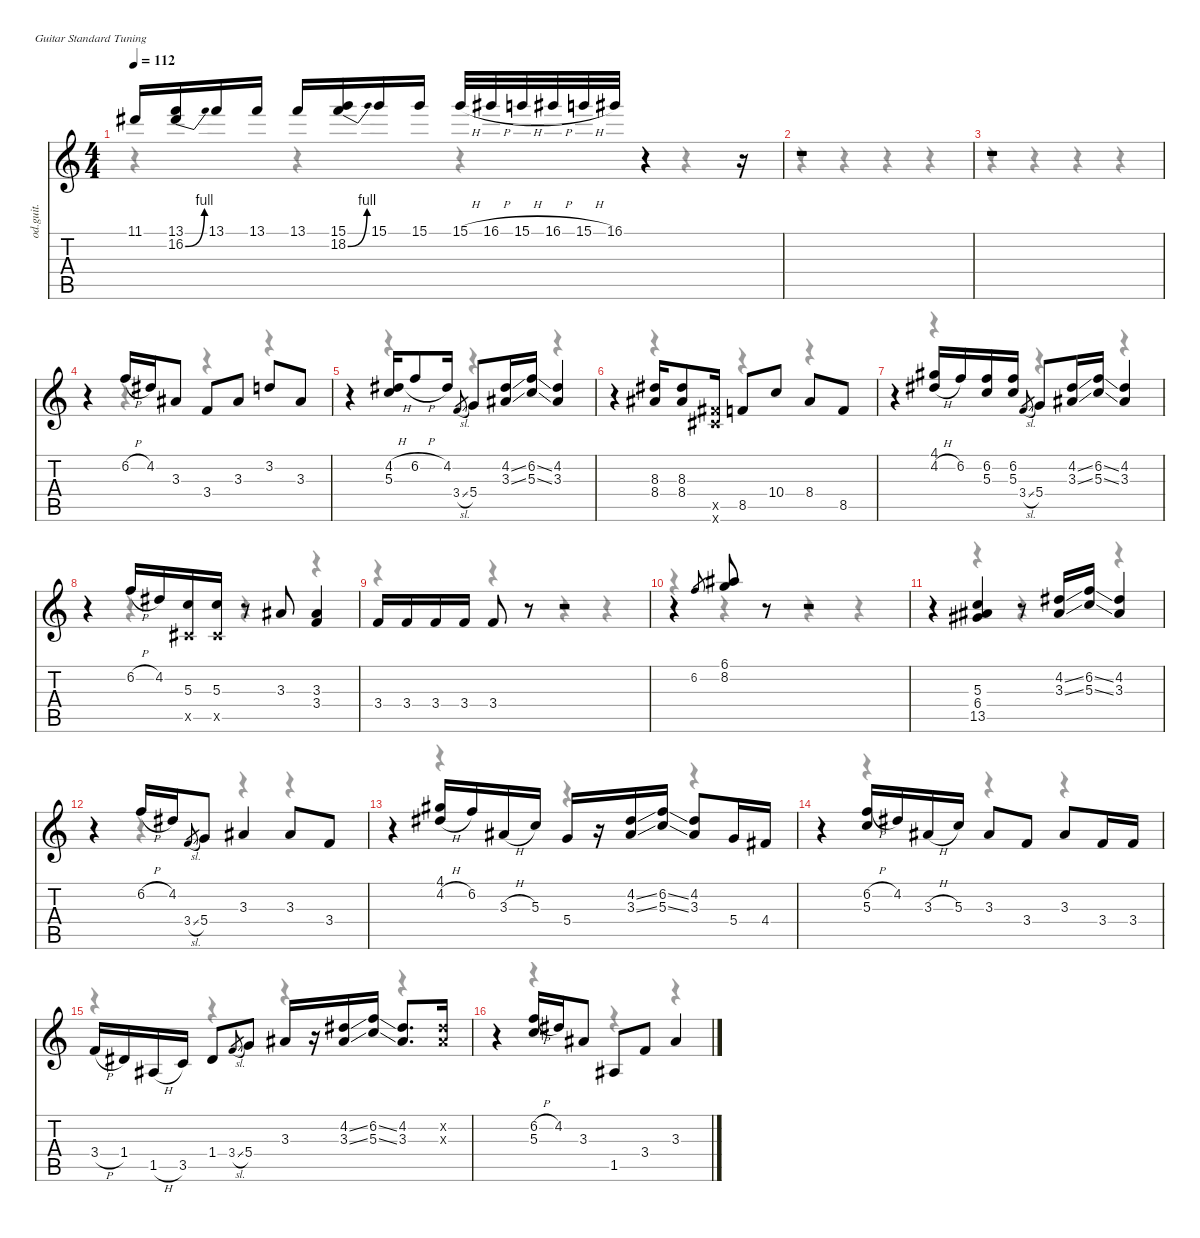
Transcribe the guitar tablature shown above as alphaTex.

\defaultSystemsLayout 4
\hideDynamics
\bracketExtendMode nobrackets
\otherSystemsTrackNameOrientation horizontal
\track ("Electric - Jimi Hendrix" "od.guit.") {instrument overdrivenguitar}
\staff {score tabs}
\tuning (E4 B3 G3 D3 A2 E2)
\voice
\ts (4 4)
\tempo 112
\clef g2
\ks c
11.1{acc #}.16{dy f beam Up} (13.1 16.2{be (bend 0 0 30 4) acc #}).16{beam Up} 13.1.16{beam Up} 13.1.16{beam Up} 13.1.16{beam Up} (15.1 18.2{be (bend 0 0 30 4)}).16{beam Up} 15.1.16{beam Up} 15.1.16{beam Up} 15.1{h}.32{beam Up} 16.1{h acc #}.32{beam Up} 15.1{h}.32{beam Up} 16.1{h acc #}.32{beam Up} 15.1{h}.32{beam Up} 16.1{acc #}.32{beam Up} r.4{beam Up} r.16{beam Up} |
r.1{beam Up} |
r.1{beam Up} |
r.4{beam Up} 6.2{h}.16{beam Up} 4.2{acc #}.16{beam Up} 3.3{acc #}.8{beam Up} 3.4.8{beam Up} 3.3{acc #}.8{beam Up} 3.2.8{beam Up} 3.3{acc #}.8{beam Up} |
r.4{beam Up} (4.2{h acc #} 5.3).16{beam Up} 6.2{h}.8{beam Up} 4.2{acc #}.16{beam Up} 3.4{sl}.8{gr dy mp beam Up} 5.4.8{dy f beam Up} (4.2{ss acc #} 3.3{ss acc #}).16{beam Up} (6.2{ss} 5.3{ss}).16{beam Up} (4.2{acc #} 3.3{acc #}).4{beam Up} |
r.4{beam Up} (8.3{acc #} 8.4{acc #}).16{beam Up} (8.3{acc #} 8.4{acc #}).8{beam Up} (9.5{x acc #} 9.6{x acc #}).16{beam Up} 8.5.8{beam Up} 10.4.8{beam Up} 8.4{acc #}.8{beam Up} 8.5.8{beam Up} |
r.4{beam Up} (4.1{acc #} 4.2{h acc #}).16{beam Up} 6.2.16{beam Up} (6.2 5.3).16{beam Up} (6.2 5.3).16{beam Up} 3.4{sl}.8{gr dy mp beam Up} 5.4.8{dy f beam Up} (4.2{ss acc #} 3.3{ss acc #}).16{beam Up} (6.2{ss} 5.3{ss}).16{beam Up} (4.2{acc #} 3.3{acc #}).4{beam Up} |
r.4{beam Up} 6.2{h}.16{beam Up} 4.2{acc #}.16{beam Up} (5.3 4.5{x acc #}).16{beam Up} (5.3 4.5{x acc #}).16{beam Up} r.8{beam Up} 3.3{acc #}.8{beam Up} (3.3{acc #} 3.4).4{beam Up} |
3.4.16{beam Up} 3.4.16{beam Up} 3.4.16{beam Up} 3.4.16{beam Up} 3.4.8{beam Up} r.8{beam Up} r.2{beam Up} |
r.4{beam Up} 6.2.8{gr dy mp beam Up} (6.1{acc #} 8.2).8{dy f beam Up} r.8{beam Up} r.2{beam Up} |
r.4{beam Up} (13.5{acc #} 5.3 6.4{acc #}).4{beam Up} r.8{beam Up} (4.2{ss acc #} 3.3{ss acc #}).16{beam Up} (6.2{ss} 5.3{ss}).16{beam Up} (4.2{acc #} 3.3{acc #}).4{beam Up} |
r.4{beam Up} 6.2{h}.16{beam Up} 4.2{acc #}.16{beam Up} 3.4{sl}.8{gr dy mp beam Up} 5.4.8{dy f beam Up} 3.3{acc #}.4{beam Up} 3.3{acc #}.8{beam Up} 3.4.8{beam Up} |
r.4{beam Up} (4.1{acc #} 4.2{h acc #}).16{beam Up} 6.2.16{beam Up} 3.3{h acc #}.16{beam Up} 5.3.16{beam Up} 5.4.16{beam Up} r.16{beam Up} (4.2{ss acc #} 3.3{ss acc #}).16{beam Up} (6.2{ss} 5.3{ss}).16{beam Up} (4.2{acc #} 3.3{acc #}).8{beam Up} 5.4.16{beam Up} 4.4{acc #}.16{beam Up} |
r.4{beam Up} (6.2{h} 5.3).16{beam Up} 4.2{acc #}.16{beam Up} 3.3{h acc #}.16{beam Up} 5.3.16{beam Up} 3.3{acc #}.8{beam Up} 3.4.8{beam Up} 3.3{acc #}.8{beam Up} 3.4.16{beam Up} 3.4.16{beam Up} |
3.4{h}.16{beam Up} 1.4{acc #}.16{beam Up} 1.5{h acc #}.16{beam Up} 3.5.16{beam Up} 1.4{acc #}.8{beam Up} 3.4{sl}.8{gr dy mp beam Up} 5.4.8{dy f beam Up} 3.3{acc #}.16{beam Up} r.16{beam Up} (4.2{ss acc #} 3.3{ss acc #}).16{beam Up} (6.2{ss} 5.3{ss}).16{beam Up} (4.2{acc #} 3.3{acc #}).8{d beam Up} (4.2{x acc #} 3.3{x acc #}).16{beam Up} |
r.4{beam Up} (6.2{h} 5.3).16{beam Up} 4.2{acc #}.16{beam Up} 3.3{acc #}.8{beam Up} 1.5{acc #}.8{beam Up} 3.4.8{beam Up} 3.3{acc #}.4{beam Up}
\voice
\clef g2
\ottava regular
\simile none
\ks c
r.4{dy mf beam Down} r.4{beam Down} r.4{beam Down} r.4{beam Down} |
r.4{beam Down} r.4{beam Down} r.4{beam Down} r.4{beam Down} |
r.4{beam Down} r.4{beam Down} r.4{beam Down} r.4{beam Down} |
r.4{beam Down} r.4{beam Down} r.4{beam Down} r.4{beam Down} |
r.4{beam Down} r.4{beam Down} r.4{beam Down} r.4{beam Down} |
r.4{beam Down} r.4{beam Down} r.4{beam Down} r.4{beam Down} |
r.4{beam Down} r.4{beam Down} r.4{beam Down} r.4{beam Down} |
r.4{beam Down} r.4{beam Down} r.4{beam Down} r.4{beam Down} |
r.4{beam Down} r.4{beam Down} r.4{beam Down} r.4{beam Down} |
r.4{beam Down} r.4{beam Down} r.4{beam Down} r.4{beam Down} |
r.4{beam Down} r.4{beam Down} r.4{beam Down} r.4{beam Down} |
r.4{beam Down} r.4{beam Down} r.4{beam Down} r.4{beam Down} |
r.4{beam Down} r.4{beam Down} r.4{beam Down} r.4{beam Down} |
r.4{beam Down} r.4{beam Down} r.4{beam Down} r.4{beam Down} |
r.4{beam Down} r.4{beam Down} r.4{beam Down} r.4{beam Down} |
r.4{beam Down} r.4{beam Down} r.4{beam Down} r.4{beam Down}
